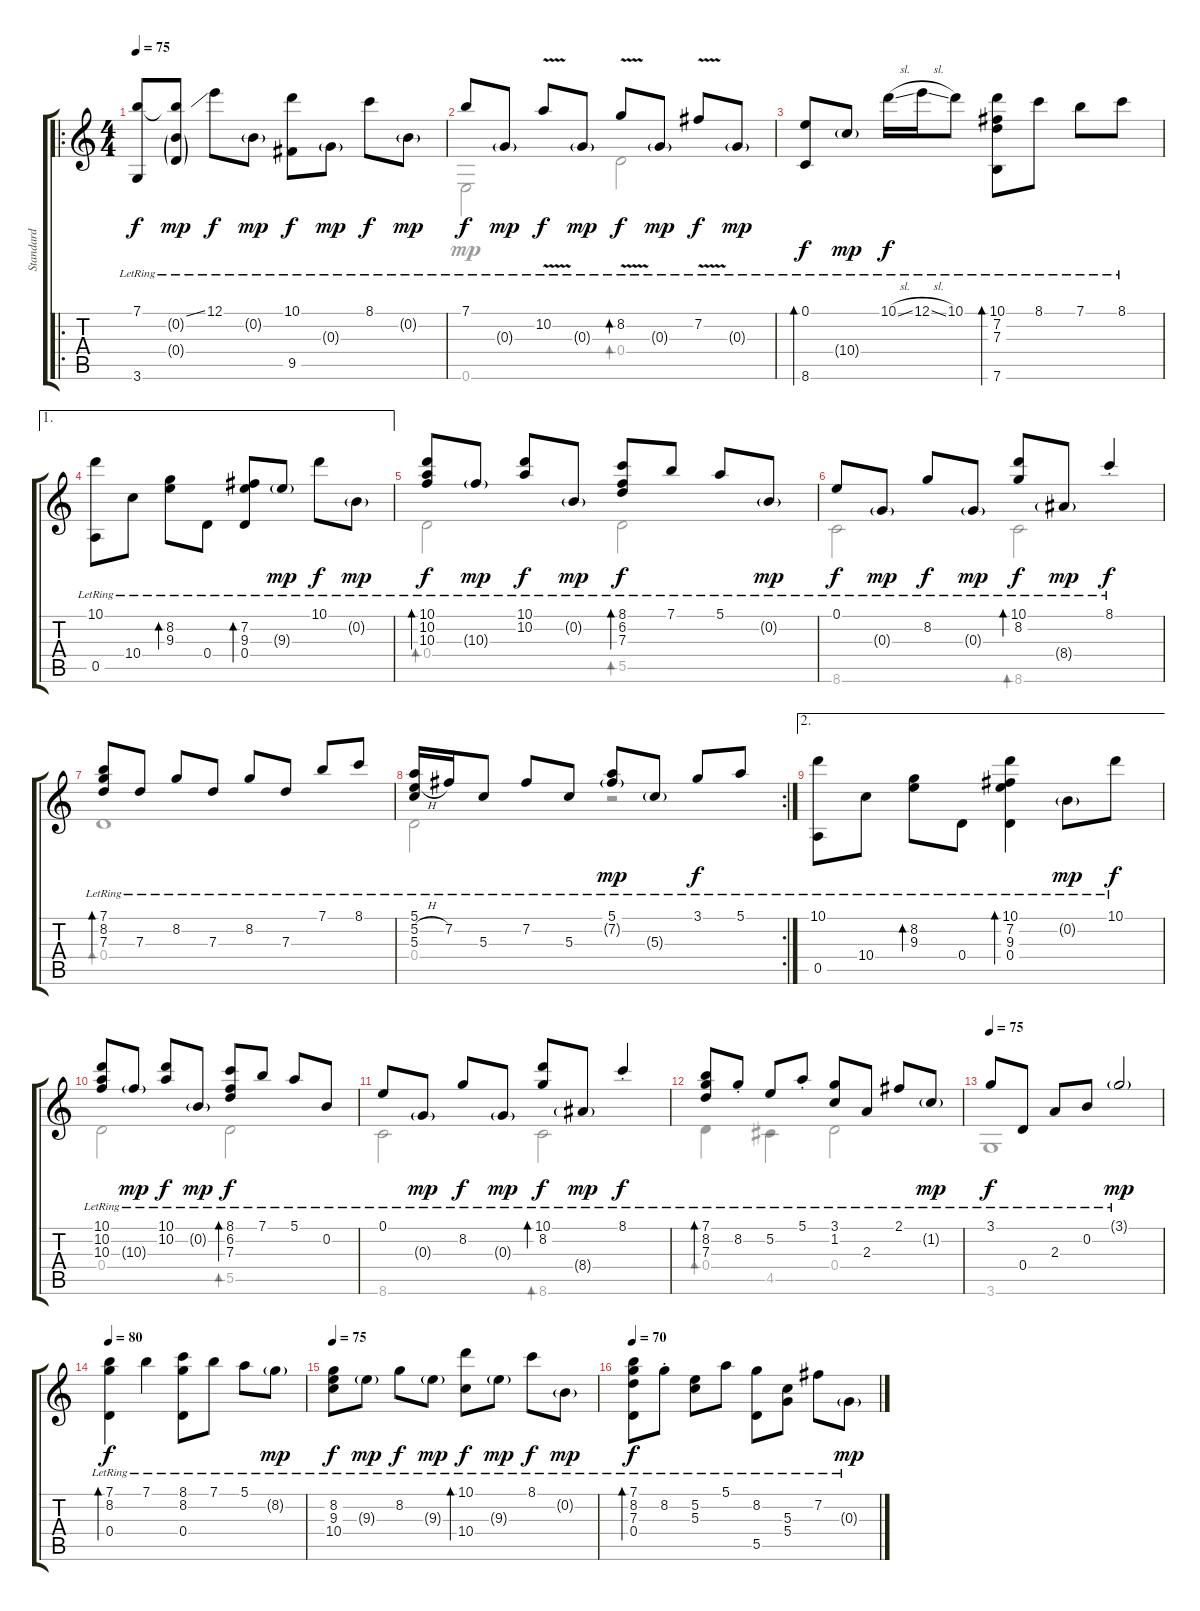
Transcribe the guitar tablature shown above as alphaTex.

\track ("Standard" "Standard") {instrument acousticguitarsteel}
\staff {score tabs}
\tuning (E4 B3 G3 D3 A2 E2) {hide}
\voice
\ro
\ts (4 4)
\tempo 75
\clef g2
\ks c
(7.1{lr} 3.6{lr}).8{dy f} (7.1{ss t} 0.2{g lr} 0.4{g lr}).8{dy mp} 12.1{lr}.8{dy f} 0.2{g lr}.8{dy mp} (10.1{lr} 9.5{lr}).8{dy f} 0.3{g lr}.8{dy mp} 8.1{lr}.8{dy f} 0.2{g lr}.8{dy mp} |
7.1{lr}.8{dy f} 0.3{g lr}.8{dy mp} 10.2{v lr}.8{dy f} 0.3{g lr}.8{dy mp} 8.2{v lr}.8{bd 30 dy f} 0.3{g lr}.8{dy mp} 7.2{v lr}.8{dy f} 0.3{g lr}.8{dy mp} |
(0.1{lr} 8.6{lr}).8{bd 30 dy f} 10.4{g lr}.8{dy mp} 10.1{sl lr}.16{dy f} 12.1{sl lr}.16 10.1{lr}.8 (10.1{lr} 7.2{lr} 7.3{lr} 7.6{lr}).8{bd 30} 8.1{lr}.8 7.1{lr}.8 8.1{lr}.8 |
\ae 1
(10.1{lr} 0.5{lr}).8 10.4{lr}.8 (8.2{lr} 9.3{lr}).8{bd 30} 0.4{lr}.8 (7.2{lr} 9.3{lr} 0.4{lr}).8{bd 30} 9.3{g lr}.8{dy mp} 10.1{lr}.8{dy f} 0.2{g lr}.8{dy mp} |
(10.1{lr} 10.2{lr} 10.3{lr}).8{bd 30 dy f} 10.3{g lr}.8{dy mp} (10.1{lr} 10.2{lr}).8{dy f} 0.2{g lr}.8{dy mp} (8.1{lr} 6.2{lr} 7.3{lr}).8{bd 30 dy f} 7.1{lr}.8 5.1{lr}.8 0.2{g lr}.8{dy mp} |
0.1{lr}.8{dy f} 0.3{g lr}.8{dy mp} 8.2{lr}.8{dy f} 0.3{g lr}.8{dy mp} (10.1{lr} 8.2{lr}).8{bd 30 dy f} 8.4{g lr}.8{dy mp} 8.1{st lr}.4{dy f} |
(7.1{lr} 8.2{lr} 7.3{lr}).8{bd 30} 7.3{lr}.8 8.2{lr}.8 7.3{lr}.8 8.2{lr}.8 7.3{lr}.8 7.1{lr}.8 8.1{lr}.8 |
\rc 2
(5.1{lr} 5.2{h lr} 5.3{lr}).16 7.2{lr}.16 5.3{lr}.8 7.2{lr}.8 5.3{lr}.8 (5.1{lr} 7.2{g lr}).8{dy mp} 5.3{g lr}.8 3.1{lr}.8{dy f} 5.1{lr}.8 |
\ae 2
(10.1{lr} 0.5{lr}).8 10.4{lr}.8 (8.2{lr} 9.3{lr}).8{bd 30} 0.4{lr}.8 (10.1{lr} 7.2{lr} 9.3{lr} 0.4{lr}).4{bd 30} 0.2{g lr}.8{dy mp} 10.1{lr}.8{dy f} |
(10.1{lr} 10.2{lr} 10.3{lr}).8 10.3{g lr}.8{dy mp} (10.1{lr} 10.2{lr}).8{dy f} 0.2{g lr}.8{dy mp} (8.1{lr} 6.2{lr} 7.3{lr}).8{bd 30 dy f} 7.1{lr}.8 5.1{lr}.8 0.2{lr}.8 |
0.1{lr}.8 0.3{g lr}.8{dy mp} 8.2{lr}.8{dy f} 0.3{g lr}.8{dy mp} (10.1{lr} 8.2{lr}).8{bd 30 dy f} 8.4{g lr}.8{dy mp} 8.1{st lr}.4{dy f} |
(7.1{lr} 8.2{lr} 7.3{lr}).8{bd 30} 8.2{st lr}.8 5.2{lr}.8 5.1{st lr}.8 (3.1{lr} 1.2{lr}).8 2.3{lr}.8 2.1{lr}.8 1.2{g lr}.8{dy mp} |
\tempo 75
3.1{lr}.8{dy f} 0.4{lr}.8 2.3{lr}.8 0.2{lr}.8 3.1{g lr}.2{dy mp} |
\tempo 80
(7.1{lr} 8.2{lr} 0.4{lr}).4{bd 30 dy f} 7.1{lr}.4 (8.1{lr} 8.2{lr} 0.4{lr}).8 7.1{lr}.8 5.1{lr}.8 8.2{g lr}.8{dy mp} |
\tempo 75
(8.2{lr} 9.3{lr} 10.4{lr}).8{dy f} 9.3{g lr}.8{dy mp} 8.2{lr}.8{dy f} 9.3{g lr}.8{dy mp} (10.1{lr} 10.4{lr}).8{bd 30 dy f} 9.3{g lr}.8{dy mp} 8.1{lr}.8{dy f} 0.2{g lr}.8{dy mp} |
\tempo 70
(7.1{lr} 8.2{lr} 7.3{lr} 0.4{lr}).8{bd 30 dy f} 8.2{st lr}.8 (5.2{lr} 5.3{lr}).8 5.1{lr}.8 (8.2{lr} 5.5{lr}).8 (5.3{lr} 5.4{lr}).8 7.2{lr}.8 0.3{g lr}.8{dy mp}
\voice
\clef g2
\ottava regular
\simile none
\ks c
|
0.6.2 0.4.2{bd 30} |
|
|
0.4.2{bd 30} 5.5.2{bd 30} |
8.6.2 8.6.2{bd 30} |
0.4.1{bd 30} |
0.4.2 r.2 |
|
0.4.2 5.5.2{bd 30} |
8.6.2 8.6.2{bd 30} |
0.4.4{bd 30} 4.5.4 0.4.2 |
3.6.1 |
|
|
